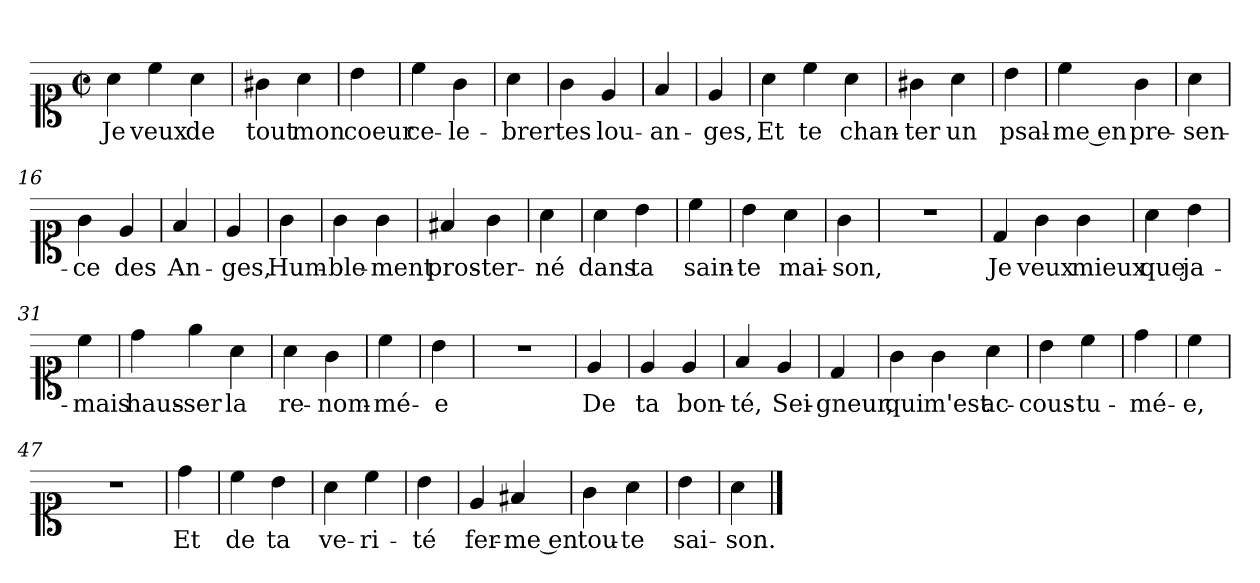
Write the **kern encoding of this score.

**kern	**text
*part1	*part1
*staff1	*staff1
*clefC1	*
*k[]	*
*C:	*
*M2/2	*
*met(c|)	*
=1	=1
4a	Je
4cc	veux
4a	de
=3	=3
4g#X	tout
4a	mon
=4	=4
4b	coeur
=5	=5
4cc	ce-
4g	-le-
=6	=6
4a	-brer
=7	=7
4g	tes
4e	lou-
=8	=8
4f	-an-
=9	=9
4e	-ges,
=10	=10
4a	Et
4cc	te
4a	chan-
=12	=12
4g#X	-ter
4a	un
=13	=13
4b	psal-
=14	=14
4cc	-me en
4g	pre-
=15	=15
4a	-sen-
=16	=16
4g	-ce
4e	des
=17	=17
4f	An-
=18	=18
4e	-ges,
=19	=19
4g	Hum-
=20	=20
4g	-ble-
4g	-ment
=21	=21
4f#X	pros-
4g	-ter-
=22	=22
4a	-né
=23	=23
4a	dans
4b	ta
=24	=24
4cc	sain-
=25	=25
4b	-te
4a	mai-
=26	=26
4g	-son,
=27	=27
1r	.
=28	=28
4d	Je
4g	veux
4g	mieux
=30	=30
4a	que
4b	ja-
=31	=31
4cc	-mais
=32	=32
4dd	haus-
4ee	-ser
4a	la
=34	=34
4a	re-
4g	-nom-
=35	=35
4cc	-mé-
=36	=36
4b	-e
=37	=37
1r	.
=38	=38
4e	De
=39	=39
4e	ta
4e	bon-
=40	=40
4f	-té,
4e	Sei-
=41	=41
4d	-gneur,
=42	=42
4g	qui
4g	m'est
4a	ac-
=44	=44
4b	-cous-
4cc	-tu-
=45	=45
4dd	-mé-
=46	=46
4cc	-e,
=47	=47
1r	.
=48	=48
4dd	Et
=49	=49
4cc	de
4b	ta
=50	=50
4a	ve-
4cc	-ri-
=51	=51
4b	-té
=52	=52
4e	fer-
4f#X	-me en
=53	=53
4g	tou-
4a	-te
=54	=54
4b	sai-
=55	=55
4a	-son.
==	==
*-	*-
